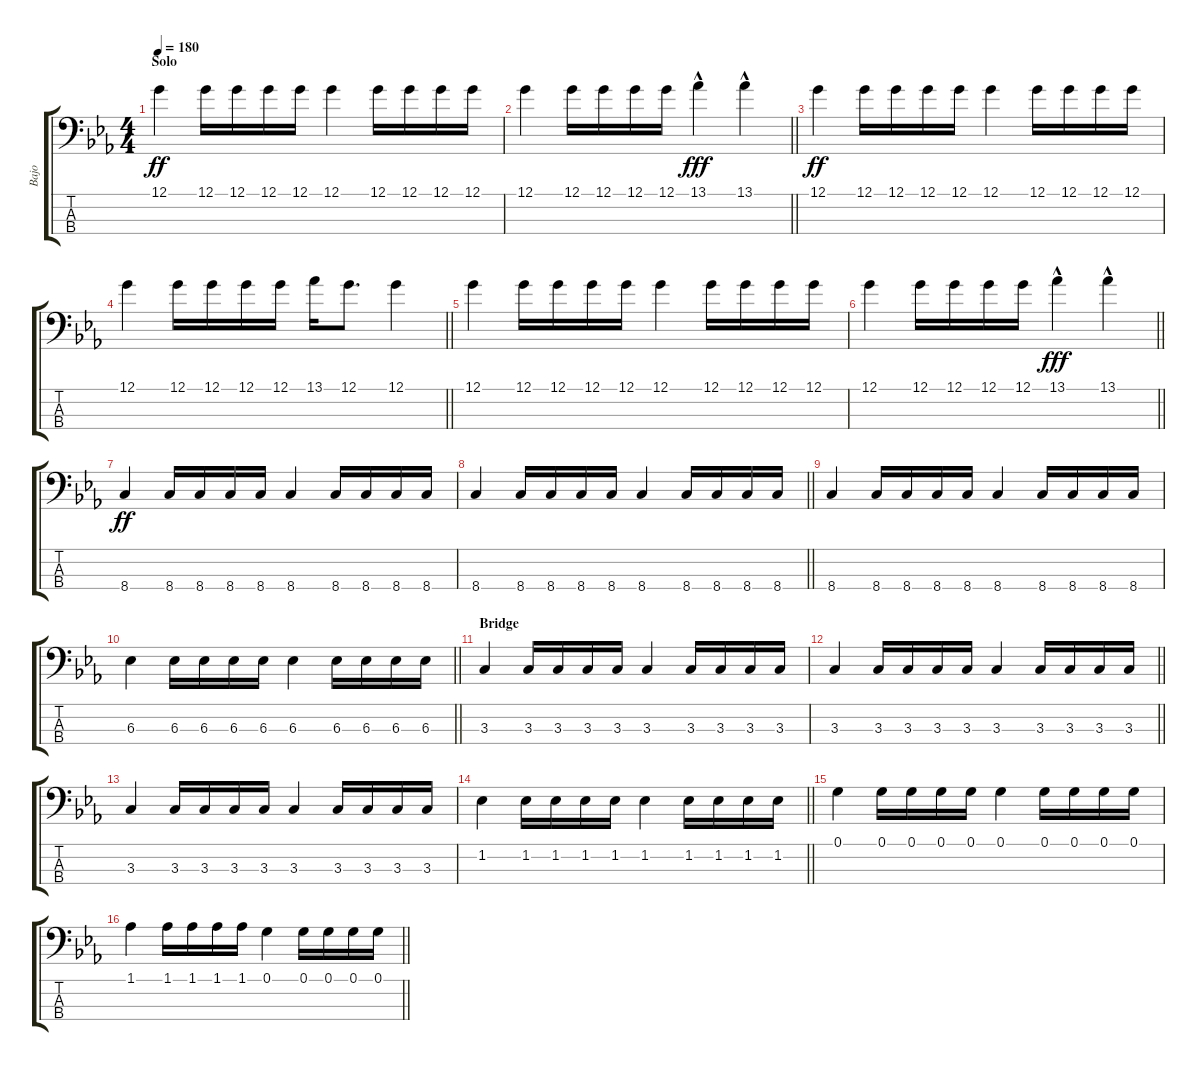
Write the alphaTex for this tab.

\track ("Bajo " "Bajo ") {instrument electricbassfinger}
\staff {score tabs}
\tuning (G2 D2 A1 E1) {hide}
\ts (4 4)
\section ("" "Solo")
\tempo 180
\clef f4
\ks eb
12.1.4{dy ff} 12.1.16 12.1.16 12.1.16 12.1.16 12.1.4 12.1.16 12.1.16 12.1.16 12.1.16 |
\barLineRight lightlight
12.1.4 12.1.16 12.1.16 12.1.16 12.1.16 13.1{hac}.4{dy fff} 13.1{hac}.4 |
12.1.4{dy ff} 12.1.16 12.1.16 12.1.16 12.1.16 12.1.4 12.1.16 12.1.16 12.1.16 12.1.16 |
\barLineRight lightlight
12.1.4 12.1.16 12.1.16 12.1.16 12.1.16 13.1.16 12.1.8{d} 12.1.4 |
12.1.4 12.1.16 12.1.16 12.1.16 12.1.16 12.1.4 12.1.16 12.1.16 12.1.16 12.1.16 |
\barLineRight lightlight
12.1.4 12.1.16 12.1.16 12.1.16 12.1.16 13.1{hac}.4{dy fff} 13.1{hac}.4 |
8.4.4{dy ff} 8.4.16 8.4.16 8.4.16 8.4.16 8.4.4 8.4.16 8.4.16 8.4.16 8.4.16 |
\barLineRight lightlight
8.4.4 8.4.16 8.4.16 8.4.16 8.4.16 8.4.4 8.4.16 8.4.16 8.4.16 8.4.16 |
8.4.4 8.4.16 8.4.16 8.4.16 8.4.16 8.4.4 8.4.16 8.4.16 8.4.16 8.4.16 |
\barLineRight lightlight
6.3.4 6.3.16 6.3.16 6.3.16 6.3.16 6.3.4 6.3.16 6.3.16 6.3.16 6.3.16 |
\section ("" "Bridge")
3.3.4 3.3.16 3.3.16 3.3.16 3.3.16 3.3.4 3.3.16 3.3.16 3.3.16 3.3.16 |
\barLineRight lightlight
3.3.4 3.3.16 3.3.16 3.3.16 3.3.16 3.3.4 3.3.16 3.3.16 3.3.16 3.3.16 |
3.3.4 3.3.16 3.3.16 3.3.16 3.3.16 3.3.4 3.3.16 3.3.16 3.3.16 3.3.16 |
\barLineRight lightlight
1.2.4 1.2.16 1.2.16 1.2.16 1.2.16 1.2.4 1.2.16 1.2.16 1.2.16 1.2.16 |
0.1.4 0.1.16 0.1.16 0.1.16 0.1.16 0.1.4 0.1.16 0.1.16 0.1.16 0.1.16 |
\barLineRight lightlight
1.1.4 1.1.16 1.1.16 1.1.16 1.1.16 0.1.4 0.1.16 0.1.16 0.1.16 0.1.16
